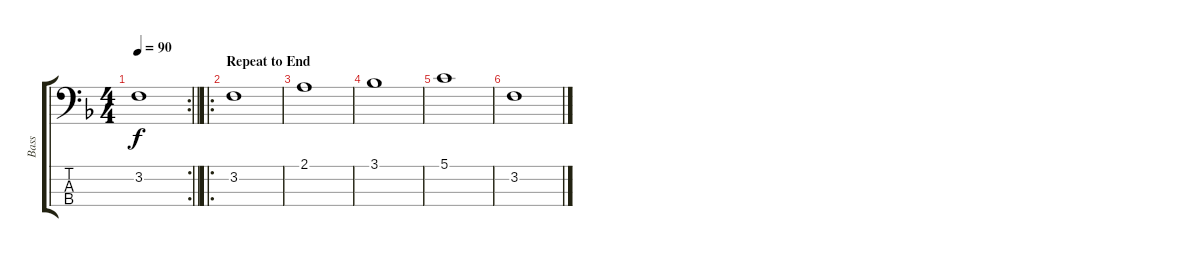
\track ("Bass" "Bass") {instrument electricbassfinger}
\staff {score tabs}
\tuning (G2 D2 A1 E1) {hide}
\rc 2
\ts (4 4)
\tempo 90
\clef f4
\barLineRight lightlight
\ks f
3.2.1{dy f} |
\ro
\section ("" "Repeat to End")
3.2.1 |
2.1.1 |
3.1.1 |
5.1.1 |
3.2.1
